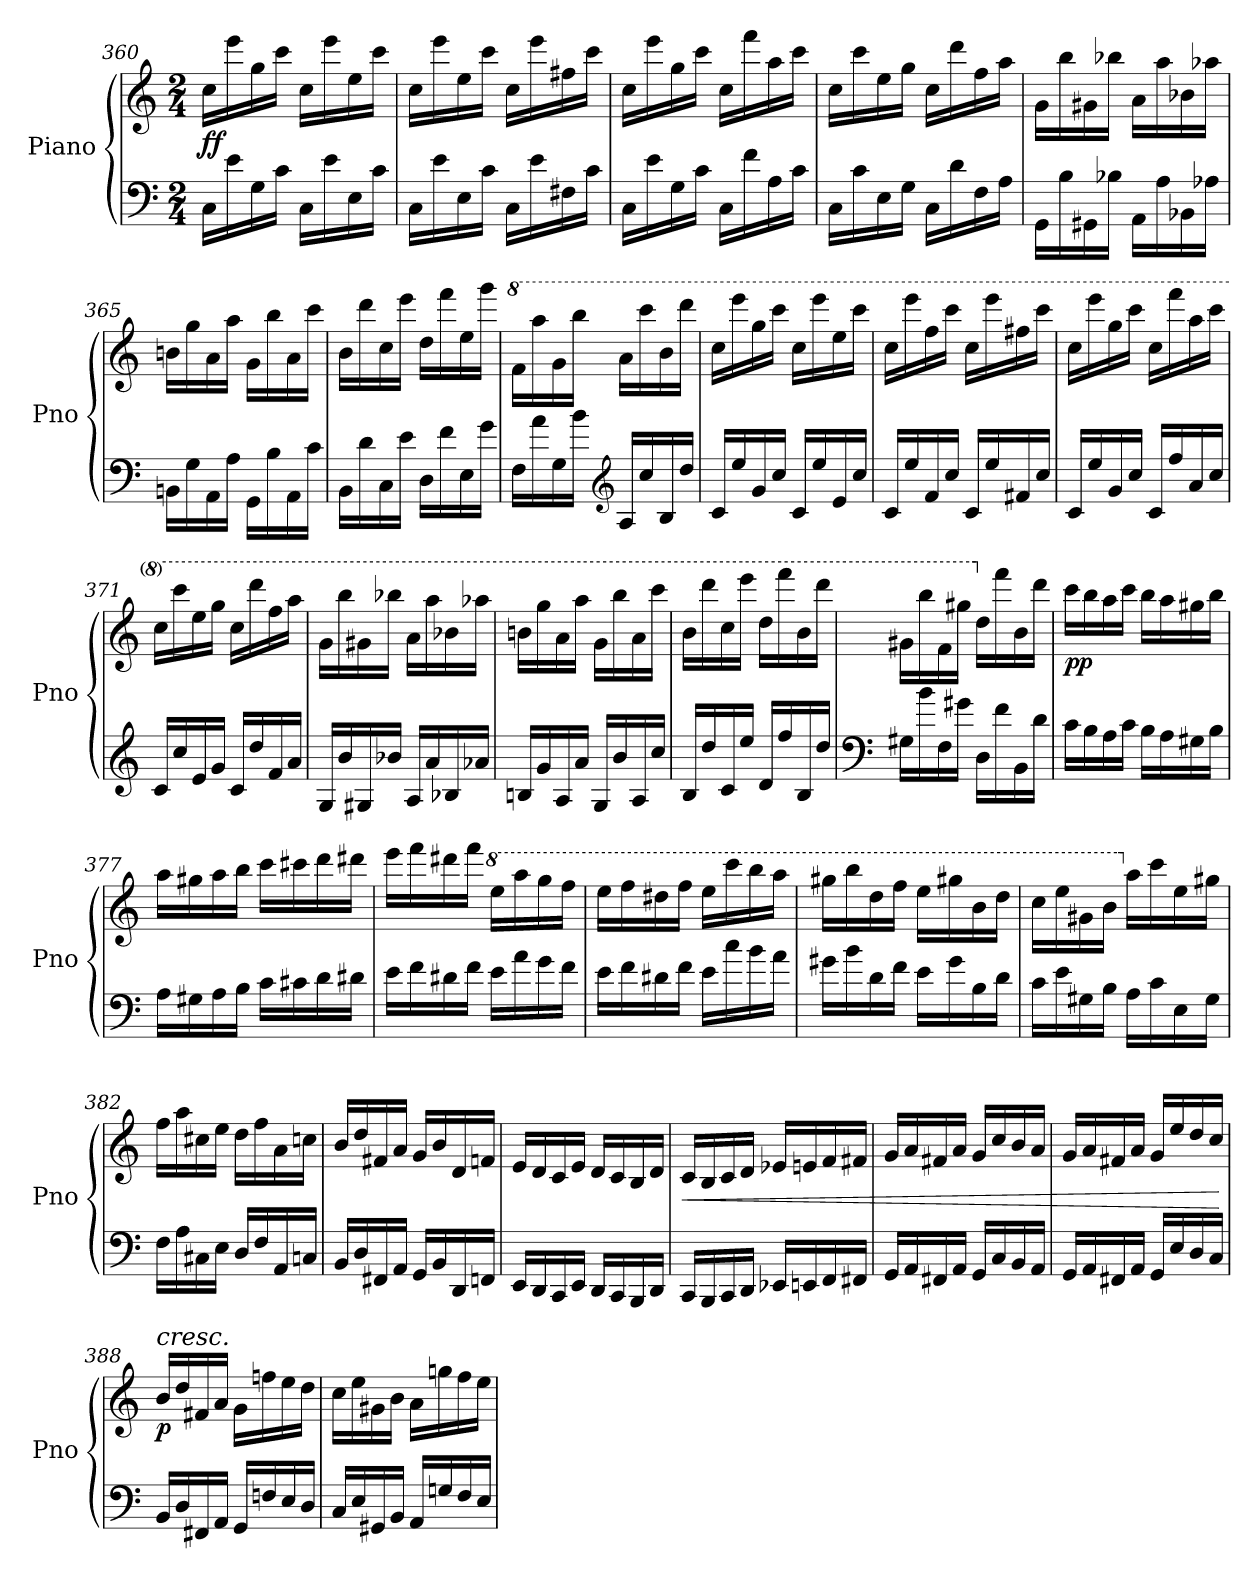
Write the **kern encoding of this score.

**kern	**kern	**dynam
*part1	*part1	*part1
*staff2	*staff1	*staff1/2
*I"Piano	*	*
*I'Pno	*	*
*clefF4	*clefG2	*
*k[]	*k[]	*
*M2/4	*M2/4	*
=360	=360	=360
!	!	!LO:DY:b
16C\LL	16cc\LL	ff
16e\	16eee\	.
16G\	16gg\	.
16c\JJ	16ccc\JJ	.
16C\LL	16cc\LL	.
16e\	16eee\	.
16E\	16ee\	.
16c\JJ	16ccc\JJ	.
=361	=361	=361
16C\LL	16cc\LL	.
16e\	16eee\	.
16E\	16ee\	.
16c\JJ	16ccc\JJ	.
16C\LL	16cc\LL	.
16e\	16eee\	.
16F#X\	16ff#X\	.
16c\JJ	16ccc\JJ	.
=362	=362	=362
16C\LL	16cc\LL	.
16e\	16eee\	.
16G\	16gg\	.
16c\JJ	16ccc\JJ	.
16C\LL	16cc\LL	.
16f\	16fff\	.
16A\	16aa\	.
16c\JJ	16ccc\JJ	.
=363	=363	=363
16C\LL	16cc\LL	.
16c\	16ccc\	.
16E\	16ee\	.
16G\JJ	16gg\JJ	.
16C\LL	16cc\LL	.
16d\	16ddd\	.
16F\	16ff\	.
16A\JJ	16aa\JJ	.
!!LO:PB:g=z
=364	=364	=364
16GG\LL	16g\LL	.
16B\	16bb\	.
16GG#X\	16g#X\	.
16B-X\JJ	16bb-X\JJ	.
16AA\LL	16a\LL	.
16A\	16aa\	.
16BB-X\	16b-X\	.
16A-X\JJ	16aa-X\JJ	.
=365	=365	=365
16BBn\LL	16bn\LL	.
16G\	16gg\	.
16AA\	16a\	.
16A\JJ	16aa\JJ	.
16GG\LL	16g\LL	.
16B\	16bb\	.
16AA\	16a\	.
16c\JJ	16ccc\JJ	.
=366	=366	=366
16BB\LL	16b\LL	.
16d\	16ddd\	.
16C\	16cc\	.
16e\JJ	16eee\JJ	.
16D\LL	16dd\LL	.
16f\	16fff\	.
16E\	16ee\	.
16g\JJ	16ggg\JJ	.
=367	=367	=367
*	*8va	*
16F\LL	16ff\LL	.
16a\	16aaa\	.
16G\	16gg\	.
16b\JJ	16bbb\JJ	.
*clefG2	*	*
16A/LL	16aa\LL	.
16cc/	16cccc\	.
16B/	16bb\	.
16dd/JJ	16dddd\JJ	.
=368	=368	=368
16c/LL	16ccc\LL	.
16ee/	16eeee\	.
16g/	16ggg\	.
16cc/JJ	16cccc\JJ	.
16c/LL	16ccc\LL	.
16ee/	16eeee\	.
16e/	16eee\	.
16cc/JJ	16cccc\JJ	.
!!LO:LB:g=z
=369	=369	=369
16c/LL	16ccc\LL	.
16ee/	16eeee\	.
16f/	16fff\	.
16cc/JJ	16cccc\JJ	.
16c/LL	16ccc\LL	.
16ee/	16eeee\	.
16f#X/	16fff#X\	.
16cc/JJ	16cccc\JJ	.
=370	=370	=370
16c/LL	16ccc\LL	.
16ee/	16eeee\	.
16g/	16ggg\	.
16cc/JJ	16cccc\JJ	.
16c/LL	16ccc\LL	.
16ff/	16ffff\	.
16a/	16aaa\	.
16cc/JJ	16cccc\JJ	.
=371	=371	=371
16c/LL	16ccc\LL	.
16cc/	16cccc\	.
16e/	16eee\	.
16g/JJ	16ggg\JJ	.
16c/LL	16ccc\LL	.
16dd/	16dddd\	.
16f/	16fff\	.
16a/JJ	16aaa\JJ	.
=372	=372	=372
16G/LL	16gg\LL	.
16b/	16bbb\	.
16G#X/	16gg#X\	.
16b-X/JJ	16bbb-X\JJ	.
16A/LL	16aa\LL	.
16a/	16aaa\	.
16B-X/	16bb-X\	.
16a-X/JJ	16aaa-X\JJ	.
=373	=373	=373
16Bn/LL	16bbn\LL	.
16g/	16ggg\	.
16A/	16aa\	.
16a/JJ	16aaa\JJ	.
16G/LL	16gg\LL	.
16b/	16bbb\	.
16A/	16aa\	.
16cc/JJ	16cccc\JJ	.
!!LO:LB:g=z
=374	=374	=374
16B/LL	16bb\LL	.
16dd/	16dddd\	.
16c/	16ccc\	.
16ee/JJ	16eeee\JJ	.
16d/LL	16ddd\LL	.
16ff/	16ffff\	.
16B/	16bb\	.
16dd/JJ	16dddd\JJ	.
=375	=375	=375
*clefF4	*	*
16G#X\LL	16gg#X\LL	.
16b\	16bbb\	.
16F\	16ff\	.
16g#X\JJ	16ggg#X\JJ	.
*	*X8va	*
16D\LL	16dd\LL	.
16f\	16fff\	.
16BB\	16b\	.
16d\JJ	16ddd\JJ	.
=376	=376	=376
!	!	!LO:DY:b
16c\LL	16ccc\LL	pp
16B\	16bb\	.
16A\	16aa\	.
16c\JJ	16ccc\JJ	.
16B\LL	16bb\LL	.
16A\	16aa\	.
16G#X\	16gg#X\	.
16B\JJ	16bb\JJ	.
=377	=377	=377
16A\LL	16aa\LL	.
16G#X\	16gg#X\	.
16A\	16aa\	.
16B\JJ	16bb\JJ	.
16c\LL	16ccc\LL	.
16c#X\	16ccc#X\	.
16d\	16ddd\	.
16d#X\JJ	16ddd#X\JJ	.
=378	=378	=378
16e\LL	16eee\LL	.
16f\	16fff\	.
16d#X\	16ddd#X\	.
16f\JJ	16fff\JJ	.
*	*8va	*
16e\LL	16eee\LL	.
16a\	16aaa\	.
16g\	16ggg\	.
16f\JJ	16fff\JJ	.
!!LO:LB:g=z
=379	=379	=379
16e\LL	16eee\LL	.
16f\	16fff\	.
16d#X\	16ddd#X\	.
16f\JJ	16fff\JJ	.
16e\LL	16eee\LL	.
16cc\	16cccc\	.
16b\	16bbb\	.
16a\JJ	16aaa\JJ	.
=380	=380	=380
16g#X\LL	16ggg#X\LL	.
16b\	16bbb\	.
16d\	16ddd\	.
16f\JJ	16fff\JJ	.
16e\LL	16eee\LL	.
16g#\	16ggg#X\	.
16B\	16bb\	.
16d\JJ	16ddd\JJ	.
=381	=381	=381
16c\LL	16ccc\LL	.
16e\	16eee\	.
16G#X\	16gg#X\	.
16B\JJ	16bb\JJ	.
*	*X8va	*
16A\LL	16aa\LL	.
16c\	16ccc\	.
16E\	16ee\	.
16G#\JJ	16gg#X\JJ	.
=382	=382	=382
16F\LL	16ff\LL	.
16A\	16aa\	.
16C#X\	16cc#X\	.
16E\JJ	16ee\JJ	.
16D/LL	16dd\LL	.
16F/	16ff\	.
16AA/	16a\	.
16Cn/JJ	16ccn\JJ	.
=383	=383	=383
16BB/LL	16b/LL	.
16D/	16dd/	.
16FF#X/	16f#X/	.
16AA/JJ	16a/JJ	.
16GG/LL	16g/LL	.
16BB/	16b/	.
16DD/	16d/	.
16FFn/JJ	16fn/JJ	.
!!LO:LB:g=z
=384	=384	=384
16EE/LL	16e/LL	.
16DD/	16d/	.
16CC/	16c/	.
16EE/JJ	16e/JJ	.
16DD/LL	16d/LL	.
16CC/	16c/	.
16BBB/	16B/	.
16DD/JJ	16d/JJ	.
=385	=385	=385
!	!	!LO:HP:b
16CC/LL	16c/LL	<
16BBB/	16B/	.
16CC/	16c/	.
16DD/JJ	16d/JJ	.
16EE-X/LL	16e-X/LL	.
16EEn/	16en/	.
16FF/	16f/	.
16FF#X/JJ	16f#X/JJ	.
=386	=386	=386
16GG/LL	16g/LL	.
16AA/	16a/	.
16FF#X/	16f#X/	.
16AA/JJ	16a/JJ	.
16GG/LL	16g/LL	.
16C/	16cc/	.
16BB/	16b/	.
16AA/JJ	16a/JJ	.
=387	=387	=387
16GG/LL	16g/LL	.
16AA/	16a/	.
16FF#X/	16f#X/	.
16AA/JJ	16a/JJ	.
16GG/LL	16g/LL	.
16E/	16ee/	.
16D/	16dd/	.
16C/JJ	16cc/JJ	.
.	.	[
=388	=388	=388
!	!LO:TX:a:i:t=cresc.	!
!	!	!LO:DY:b
16BB/LL	16b/LL	p
16D/	16dd/	.
16FF#X/	16f#X/	.
16AA/JJ	16a/JJ	.
16GG/LL	16g\LL	.
16Fn/	16ffn\	.
16E/	16ee\	.
16D/JJ	16dd\JJ	.
!!LO:PB:g=z
=389	=389	=389
16C/LL	16cc\LL	.
16E/	16ee\	.
16GG#X/	16g#X\	.
16BB/JJ	16b\JJ	.
16AA/LL	16a\LL	.
16Gn/	16ggn\	.
16F/	16ff\	.
16E/JJ	16ee\JJ	.
=	=	=
*-	*-	*-
